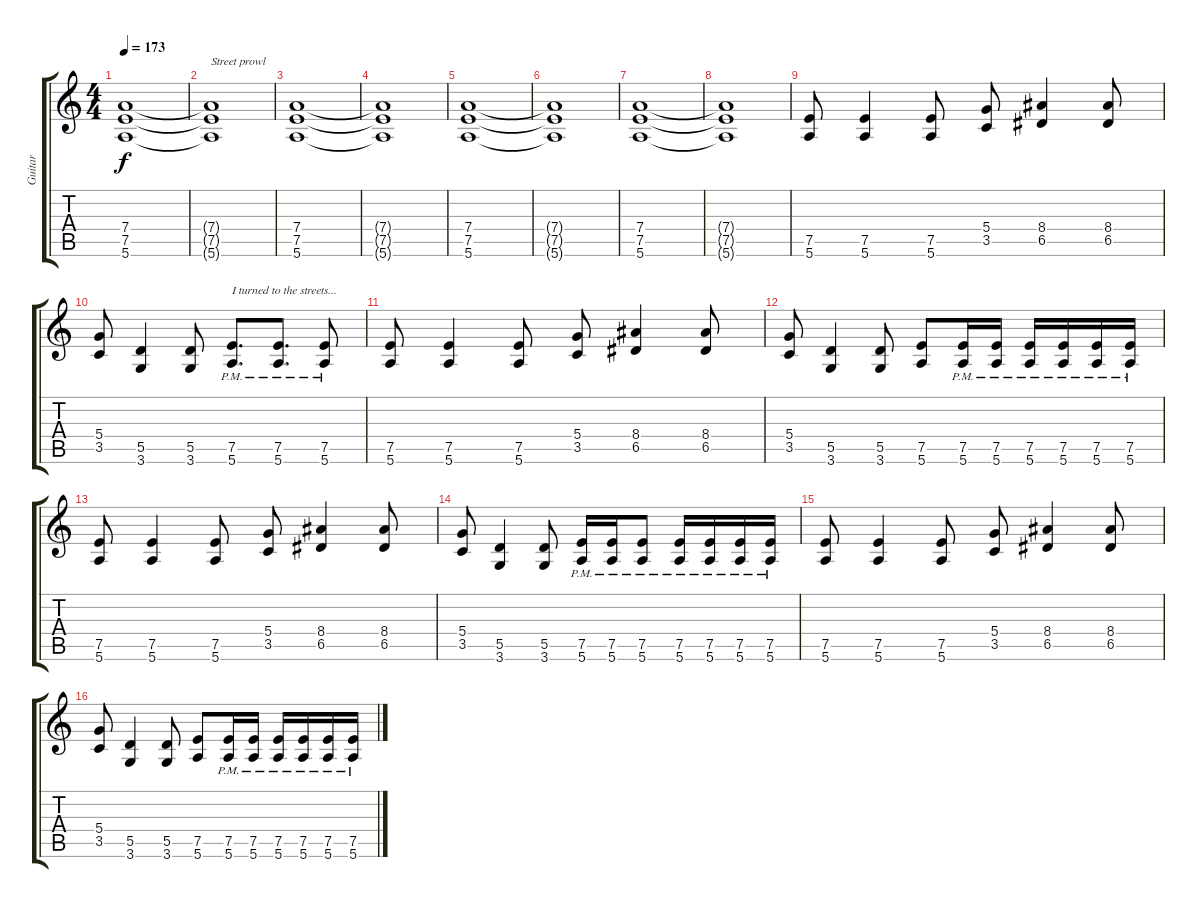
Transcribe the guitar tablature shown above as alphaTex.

\track ("Guitar" "Guitar") {instrument overdrivenguitar}
\staff {score tabs}
\tuning (E4 B3 G3 D3 A2 E2) {hide}
\ts (4 4)
\tempo 173
\clef g2
\ks c
(7.4 7.5 5.6).1{dy f} |
(7.4{t} 7.5{t} 5.6{t}).1{txt "Street prowl"} |
(7.4 7.5 5.6).1 |
(7.4{t} 7.5{t} 5.6{t}).1 |
(7.4 7.5 5.6).1 |
(7.4{t} 7.5{t} 5.6{t}).1 |
(7.4 7.5 5.6).1 |
(7.4{t} 7.5{t} 5.6{t}).1 |
(7.5 5.6).8 (7.5 5.6).4 (7.5 5.6).8 (5.4 3.5).8 (8.4 6.5).4 (8.4 6.5).8 |
(5.4 3.5).8 (5.5 3.6).4 (5.5 3.6).8 (7.5{pm} 5.6{pm}).8{d txt "I turned to the streets..."} (7.5{pm} 5.6{pm}).8{d} (7.5{pm} 5.6{pm}).8 |
(7.5 5.6).8 (7.5 5.6).4 (7.5 5.6).8 (5.4 3.5).8 (8.4 6.5).4 (8.4 6.5).8 |
(5.4 3.5).8 (5.5 3.6).4 (5.5 3.6).8 (7.5 5.6).8 (7.5{pm} 5.6{pm}).16 (7.5{pm} 5.6{pm}).16 (7.5{pm} 5.6{pm}).16 (7.5{pm} 5.6{pm}).16 (7.5{pm} 5.6{pm}).16 (7.5{pm} 5.6{pm}).16 |
(7.5 5.6).8 (7.5 5.6).4 (7.5 5.6).8 (5.4 3.5).8 (8.4 6.5).4 (8.4 6.5).8 |
(5.4 3.5).8 (5.5 3.6).4 (5.5 3.6).8 (7.5{pm} 5.6{pm}).16 (7.5{pm} 5.6{pm}).16 (7.5{pm} 5.6{pm}).8 (7.5{pm} 5.6{pm}).16 (7.5{pm} 5.6{pm}).16 (7.5{pm} 5.6{pm}).16 (7.5{pm} 5.6{pm}).16 |
(7.5 5.6).8 (7.5 5.6).4 (7.5 5.6).8 (5.4 3.5).8 (8.4 6.5).4 (8.4 6.5).8 |
(5.4 3.5).8 (5.5 3.6).4 (5.5 3.6).8 (7.5 5.6).8 (7.5{pm} 5.6{pm}).16 (7.5{pm} 5.6{pm}).16 (7.5{pm} 5.6{pm}).16 (7.5{pm} 5.6{pm}).16 (7.5{pm} 5.6{pm}).16 (7.5{pm} 5.6{pm}).16
